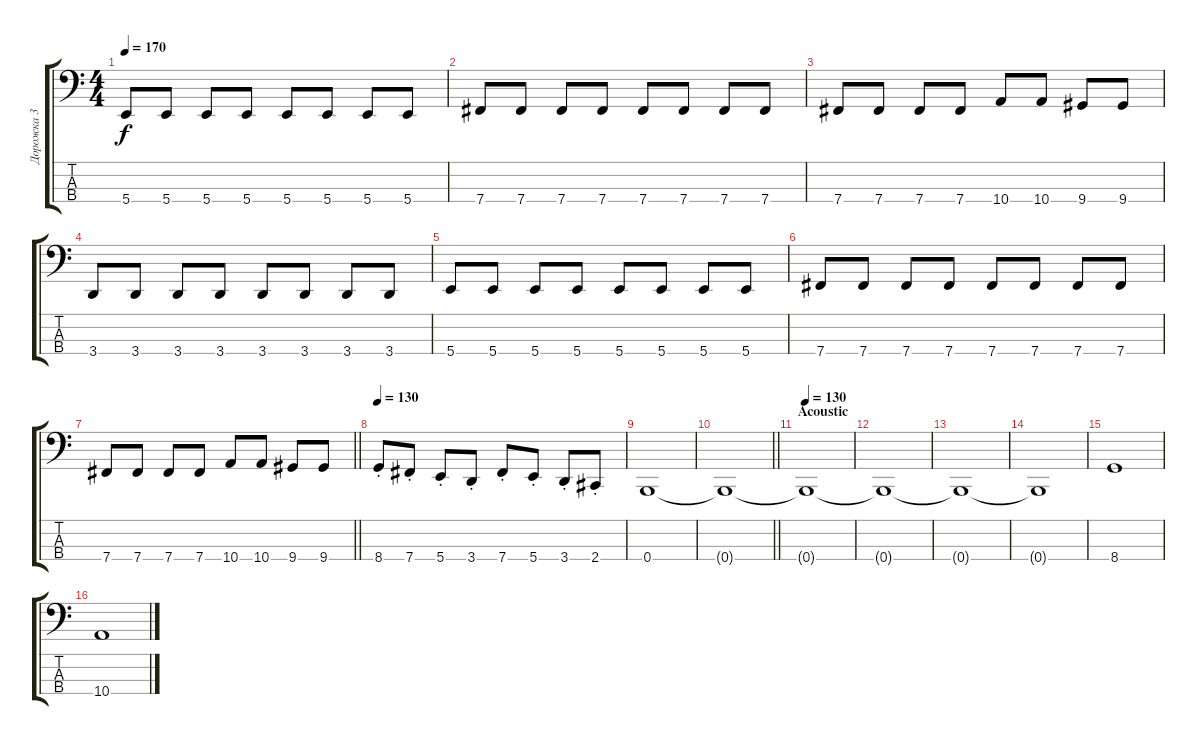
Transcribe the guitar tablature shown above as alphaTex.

\track ("Дорожка 3" "Дорожка 3") {instrument electricbassfinger}
\staff {score tabs}
\tuning (E2 B1 Gb1 B0) {hide}
\ts (4 4)
\tempo 170
\clef f4
\ks c
5.4.8{dy f} 5.4.8 5.4.8 5.4.8 5.4.8 5.4.8 5.4.8 5.4.8 |
7.4.8 7.4.8 7.4.8 7.4.8 7.4.8 7.4.8 7.4.8 7.4.8 |
7.4.8 7.4.8 7.4.8 7.4.8 10.4.8 10.4.8 9.4.8 9.4.8 |
3.4.8 3.4.8 3.4.8 3.4.8 3.4.8 3.4.8 3.4.8 3.4.8 |
5.4.8 5.4.8 5.4.8 5.4.8 5.4.8 5.4.8 5.4.8 5.4.8 |
7.4.8 7.4.8 7.4.8 7.4.8 7.4.8 7.4.8 7.4.8 7.4.8 |
\barLineRight lightlight
7.4.8 7.4.8 7.4.8 7.4.8 10.4.8 10.4.8 9.4.8 9.4.8 |
\tempo 130
8.4{st}.8 7.4{st}.8 5.4{st}.8 3.4{st}.8 7.4{st}.8 5.4{st}.8 3.4{st}.8 2.4{st}.8 |
0.4.1 |
\barLineRight lightlight
0.4{t}.1 |
\section ("" "Acoustic")
\tempo 130
0.4{t}.1 |
0.4{t}.1 |
0.4{t}.1 |
0.4{t}.1 |
8.4.1 |
10.4.1
